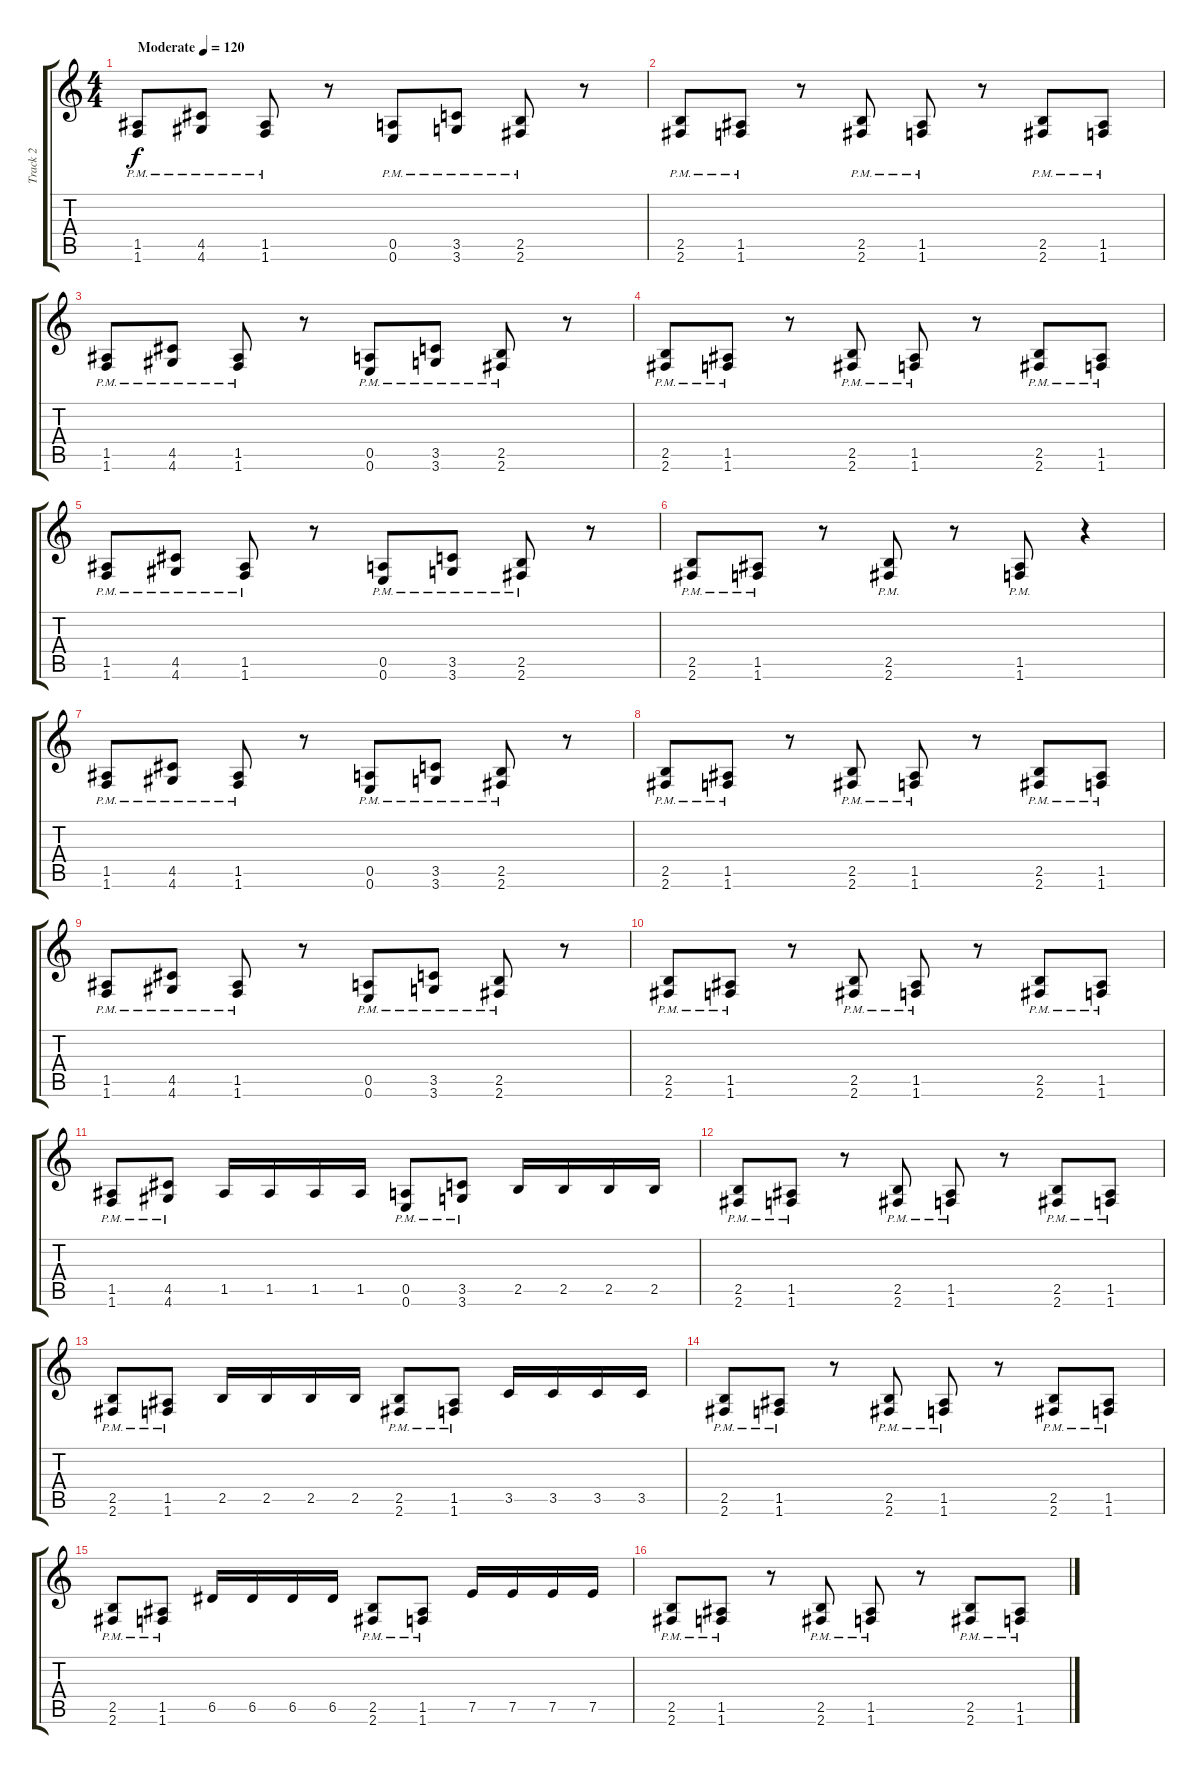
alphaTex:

\track ("Track 2" "Track 2") {instrument distortionguitar}
\staff {score tabs}
\tuning (E4 B3 G3 D3 A2 E2) {hide}
\ts (4 4)
\tempo (120 "Moderate")
\clef g2
\ks c
(1.5{pm} 1.6{pm}).8{dy f instrument distortionguitar} (4.5{pm} 4.6{pm}).8 (1.5{pm} 1.6{pm}).8 r.8 (0.5{pm} 0.6{pm}).8 (3.5{pm} 3.6{pm}).8 (2.5{pm} 2.6{pm}).8 r.8 |
(2.5{pm} 2.6{pm}).8 (1.5{pm} 1.6{pm}).8 r.8 (2.5{pm} 2.6{pm}).8 (1.5{pm} 1.6{pm}).8 r.8 (2.5{pm} 2.6{pm}).8 (1.5{pm} 1.6{pm}).8 |
(1.5{pm} 1.6{pm}).8 (4.5{pm} 4.6{pm}).8 (1.5{pm} 1.6{pm}).8 r.8 (0.5{pm} 0.6{pm}).8 (3.5{pm} 3.6{pm}).8 (2.5{pm} 2.6{pm}).8 r.8 |
(2.5{pm} 2.6{pm}).8 (1.5{pm} 1.6{pm}).8 r.8 (2.5{pm} 2.6{pm}).8 (1.5{pm} 1.6{pm}).8 r.8 (2.5{pm} 2.6{pm}).8 (1.5{pm} 1.6{pm}).8 |
(1.5{pm} 1.6{pm}).8 (4.5{pm} 4.6{pm}).8 (1.5{pm} 1.6{pm}).8 r.8 (0.5{pm} 0.6{pm}).8 (3.5{pm} 3.6{pm}).8 (2.5{pm} 2.6{pm}).8 r.8 |
(2.5{pm} 2.6{pm}).8 (1.5{pm} 1.6{pm}).8 r.8 (2.5{pm} 2.6{pm}).8 r.8 (1.5{pm} 1.6{pm}).8 r.4 |
(1.5{pm} 1.6{pm}).8 (4.5{pm} 4.6{pm}).8 (1.5{pm} 1.6{pm}).8 r.8 (0.5{pm} 0.6{pm}).8 (3.5{pm} 3.6{pm}).8 (2.5{pm} 2.6{pm}).8 r.8 |
(2.5{pm} 2.6{pm}).8 (1.5{pm} 1.6{pm}).8 r.8 (2.5{pm} 2.6{pm}).8 (1.5{pm} 1.6{pm}).8 r.8 (2.5{pm} 2.6{pm}).8 (1.5{pm} 1.6{pm}).8 |
(1.5{pm} 1.6{pm}).8 (4.5{pm} 4.6{pm}).8 (1.5{pm} 1.6{pm}).8 r.8 (0.5{pm} 0.6{pm}).8 (3.5{pm} 3.6{pm}).8 (2.5{pm} 2.6{pm}).8 r.8 |
(2.5{pm} 2.6{pm}).8 (1.5{pm} 1.6{pm}).8 r.8 (2.5{pm} 2.6{pm}).8 (1.5{pm} 1.6{pm}).8 r.8 (2.5{pm} 2.6{pm}).8 (1.5{pm} 1.6{pm}).8 |
(1.5{pm} 1.6{pm}).8 (4.5{pm} 4.6{pm}).8 1.5.16 1.5.16 1.5.16 1.5.16 (0.5{pm} 0.6{pm}).8 (3.5{pm} 3.6{pm}).8 2.5.16 2.5.16 2.5.16 2.5.16 |
(2.5{pm} 2.6{pm}).8 (1.5{pm} 1.6{pm}).8 r.8 (2.5{pm} 2.6{pm}).8 (1.5{pm} 1.6{pm}).8 r.8 (2.5{pm} 2.6{pm}).8 (1.5{pm} 1.6{pm}).8 |
(2.5{pm} 2.6{pm}).8 (1.5{pm} 1.6{pm}).8 2.5.16 2.5.16 2.5.16 2.5.16 (2.5{pm} 2.6{pm}).8 (1.5{pm} 1.6{pm}).8 3.5.16 3.5.16 3.5.16 3.5.16 |
(2.5{pm} 2.6{pm}).8 (1.5{pm} 1.6{pm}).8 r.8 (2.5{pm} 2.6{pm}).8 (1.5{pm} 1.6{pm}).8 r.8 (2.5{pm} 2.6{pm}).8 (1.5{pm} 1.6{pm}).8 |
(2.5{pm} 2.6{pm}).8 (1.5{pm} 1.6{pm}).8 6.5.16 6.5.16 6.5.16 6.5.16 (2.5{pm} 2.6{pm}).8 (1.5{pm} 1.6{pm}).8 7.5.16 7.5.16 7.5.16 7.5.16 |
(2.5{pm} 2.6{pm}).8 (1.5{pm} 1.6{pm}).8 r.8 (2.5{pm} 2.6{pm}).8 (1.5{pm} 1.6{pm}).8 r.8 (2.5{pm} 2.6{pm}).8 (1.5{pm} 1.6{pm}).8
